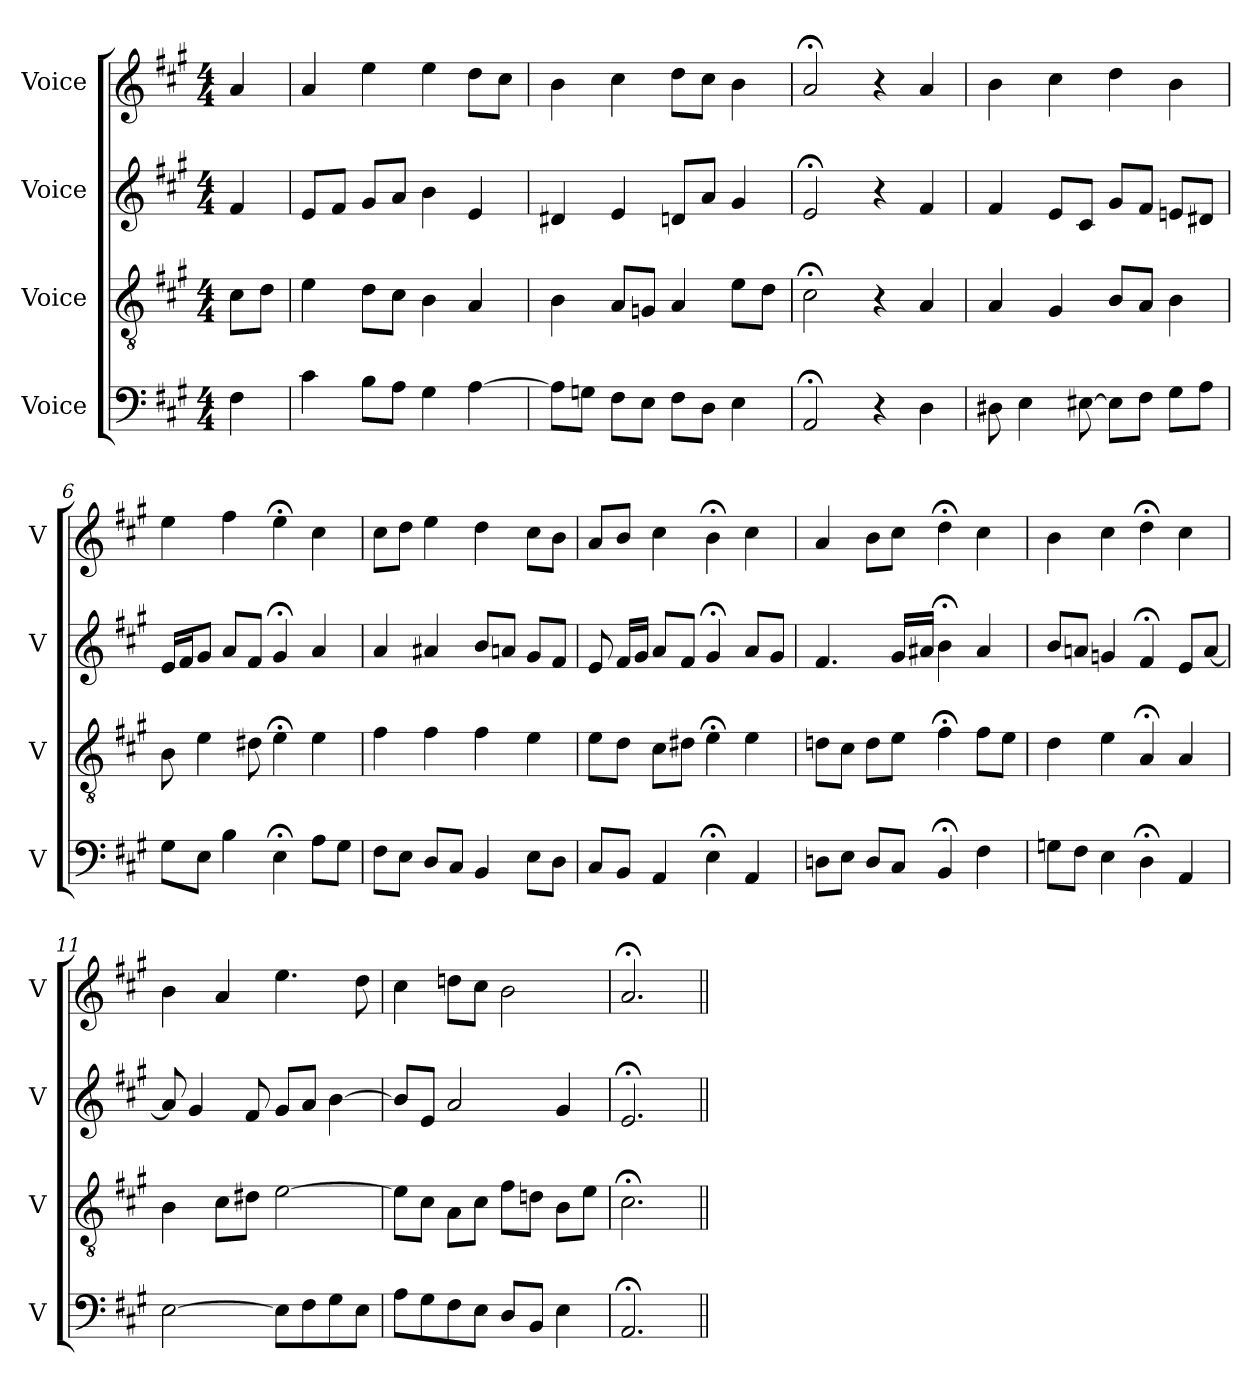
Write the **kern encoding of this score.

**kern	**kern	**kern	**kern
*part4	*part3	*part2	*part1
*staff4	*staff3	*staff2	*staff1
*I"Voice	*I"Voice	*I"Voice	*I"Voice
*I'V	*I'V	*I'V	*I'V
*clefF4	*clefGv2	*clefG2	*clefG2
*k[f#c#g#]	*k[f#c#g#]	*k[f#c#g#]	*k[f#c#g#]
*M4/4	*M4/4	*M4/4	*M4/4
*MM100	*MM100	*MM100	*MM100
=1	=1	=1	=1
4F#\	8c#\L	4f#/	4a/
.	8d\J	.	.
=2	=2	=2	=2
4c#\	4e\	8e/L	4a/
.	.	8f#/J	.
8B\L	8d\L	8g#/L	4ee\
8A\J	8c#\J	8a/J	.
4G#\	4B\	4b\	4ee\
[4A\	4A/	4e/	8dd\L
.	.	.	8cc#\J
=3	=3	=3	=3
8A\L]	4B\	4d#X/	4b\
8Gn\J	.	.	.
8F#\L	8A/L	4e/	4cc#\
8E\J	8Gn/J	.	.
8F#\L	4A/	8dn/L	8dd\L
8D\J	.	8a/J	8cc#\J
4E\	8e\L	4g#/	4b\
.	8d\J	.	.
=4	=4	=4	=4
2AA;/	2c#;\	2e;/	2a;/
4r	4r	4r	4r
4D\	4A/	4f#/	4a/
=5	=5	=5	=5
8D#X\	4A/	4f#/	4b\
4E\	.	.	.
.	4G#/	8e/L	4cc#\
[8E#X\	.	8c#/J	.
8E#\L]	8B/L	8g#/L	4dd\
8F#\J	8A/J	8f#/J	.
8G#\L	4B\	8en/L	4b\
8A\J	.	8d#X/J	.
=6	=6	=6	=6
8G#\L	8B\	16e/LL	4ee\
.	.	16f#/J	.
8E\J	4e\	8g#/J	.
4B\	.	8a/L	4ff#\
.	8d#X\	8f#/J	.
4E;\	4e;\	4g#;/	4ee;\
8A\L	4e\	4a/	4cc#\
8G#\J	.	.	.
!!LO:LB:g=z
=7	=7	=7	=7
8F#\L	4f#\	4a/	8cc#\L
8E\J	.	.	8dd\J
8D/L	4f#\	4a#X/	4ee\
8C#/J	.	.	.
4BB/	4f#\	8b/L	4dd\
.	.	8an/J	.
8E\L	4e\	8g#/L	8cc#\L
8D\J	.	8f#/J	8b\J
=8	=8	=8	=8
8C#/L	8e\L	8e/	8a/L
8BB/J	8d\J	16f#/LL	8b/J
.	.	16g#/JJ	.
4AA/	8c#\L	8a/L	4cc#\
.	8d#X\J	8f#/J	.
4E;\	4e;\	4g#;/	4b;\
4AA/	4e\	8a/L	4cc#\
.	.	8g#/J	.
=9	=9	=9	=9
8Dn\L	8dn\L	4.f#/	4a/
8E\J	8c#\J	.	.
8D/L	8d\L	.	8b\L
8C#/J	8e\J	16g#/LL	8cc#\J
.	.	16a#X/JJ	.
4BB;/	4f#;\	4b;\	4dd;\
4F#\	8f#\L	4a#/	4cc#\
.	8e\J	.	.
=10	=10	=10	=10
8Gn\L	4d\	8b/L	4b\
8F#\J	.	8an/J	.
4E\	4e\	4gn/	4cc#\
4D;\	4A;/	4f#;/	4dd;\
4AA/	4A/	8e/L	4cc#\
.	.	[8a/J	.
=11	=11	=11	=11
[2E\	4B\	8a/]	4b\
.	.	4g#/	.
.	8c#\L	.	4a/
.	8d#X\J	8f#/	.
8E\L]	[2e\	8g#/L	4.ee\
8F#\	.	8a/J	.
8G#\	.	[4b\	.
8E\J	.	.	8dd\
!!LO:LB:g=z
=12	=12	=12	=12
8A\L	8e\L]	8b/L]	4cc#\
8G#\	8c#\J	8e/J	.
8F#\	8A\L	2a/	8ddn\L
8E\J	8c#\J	.	8cc#\J
8D/L	8f#\L	.	2b\
8BB/J	8dn\J	.	.
4E\	8B\L	4g#/	.
.	8e\J	.	.
=13	=13	=13	=13
2.AA;/	2.c#;\	2.e;/	2.a;/
=||	=||	=||	=||
*-	*-	*-	*-
